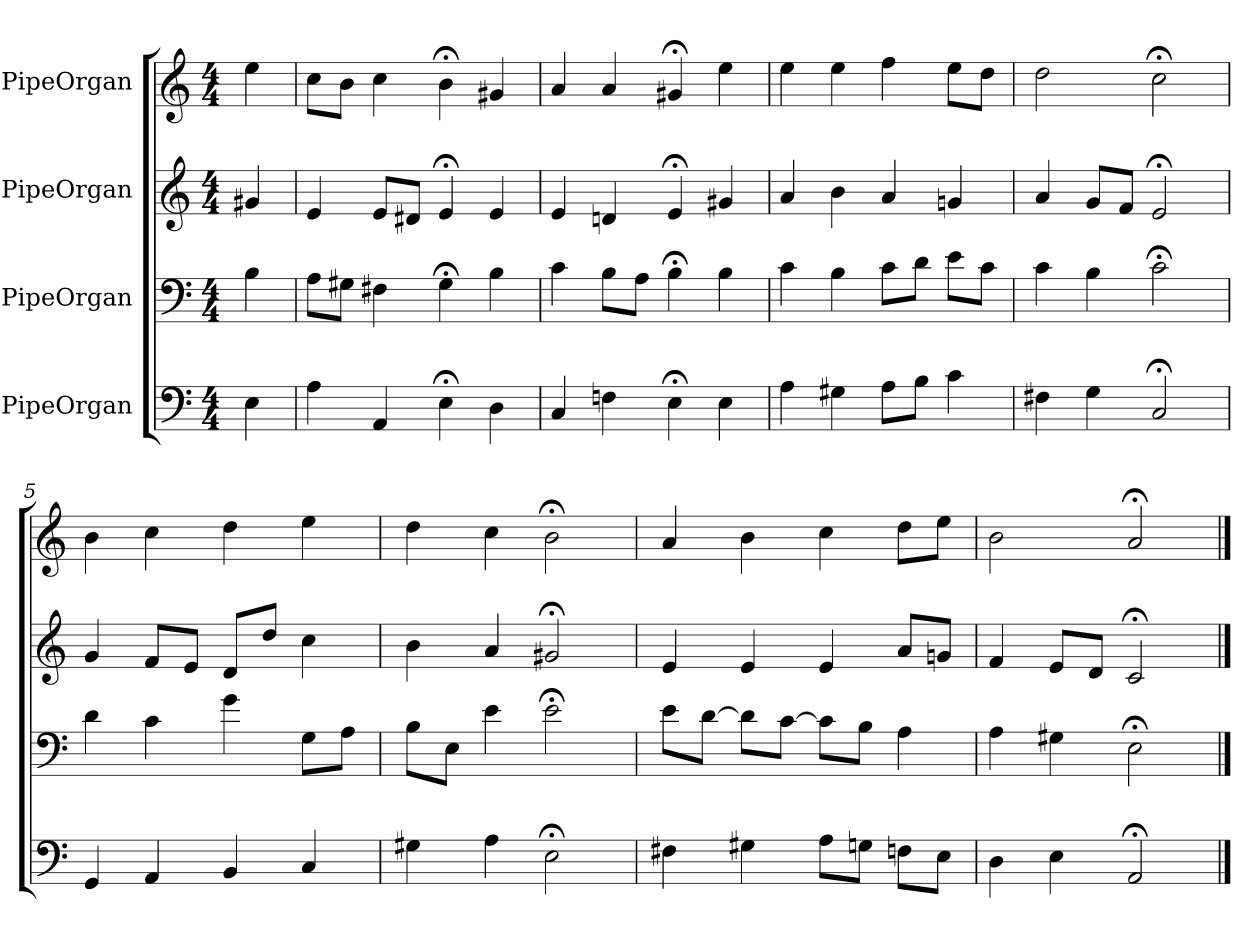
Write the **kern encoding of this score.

**kern	**kern	**kern	**kern
*part4	*part3	*part2	*part1
*staff4	*staff3	*staff2	*staff1
*I"PipeOrgan	*I"PipeOrgan	*I"PipeOrgan	*I"PipeOrgan
*clefF4	*clefF4	*clefG2	*clefG2
*k[]	*k[]	*k[]	*k[]
*a:	*a:	*a:	*a:
*M4/4	*M4/4	*M4/4	*M4/4
*MM60	*MM60	*MM60	*MM60
=	=	=	=
4E	4B	4g#X	4ee
=1	=1	=1	=1
4A	8A\L	4e	8cc\L
.	8G#X\J	.	8b\J
4AA	4F#X	8e/L	4cc
.	.	8d#X/J	.
4E;<	4G#;<	4e;<	4b;<
4D	4B	4e	4g#X
=2	=2	=2	=2
4C	4c	4e	4a
4Fn	8B\L	4dn	4a
.	8A\J	.	.
4E;<	4B;<	4e;<	4g#X;<
4E	4B	4g#X	4ee
=3	=3	=3	=3
4A	4c	4a	4ee
4G#X	4B	4b	4ee
8A\L	8c\L	4a	4ff
8B\J	8d\J	.	.
4c	8e\L	4gn	8ee\L
.	8c\J	.	8dd\J
=4	=4	=4	=4
4F#X	4c	4a	2dd
4G	4B	8g/L	.
.	.	8f/J	.
2C;<	2c;<	2e;<	2cc;<
=5	=5	=5	=5
4GG	4d	4g	4b
4AA	4c	8f/L	4cc
.	.	8e/J	.
4BB	4g	8d/L	4dd
.	.	8dd/J	.
4C	8G\L	4cc	4ee
.	8A\J	.	.
=6	=6	=6	=6
4G#X	8B\L	4b	4dd
.	8E\J	.	.
4A	4e	4a	4cc
2E;<	2e;<	2g#X;<	2b;<
=7	=7	=7	=7
4F#X	8e\L	4e	4a
.	[8d\J	.	.
4G#X	8d\L]	4e	4b
.	[8c\J	.	.
8A\L	8c\L]	4e	4cc
8Gn\J	8B\J	.	.
8Fn\L	4A	8a/L	8dd\L
8E\J	.	8gn/J	8ee\J
=8	=8	=8	=8
4D	4A	4f	2b
4E	4G#X	8e/L	.
.	.	8d/J	.
2AA;<	2E;<	2c;<	2a;<
==	==	==	==
*-	*-	*-	*-
